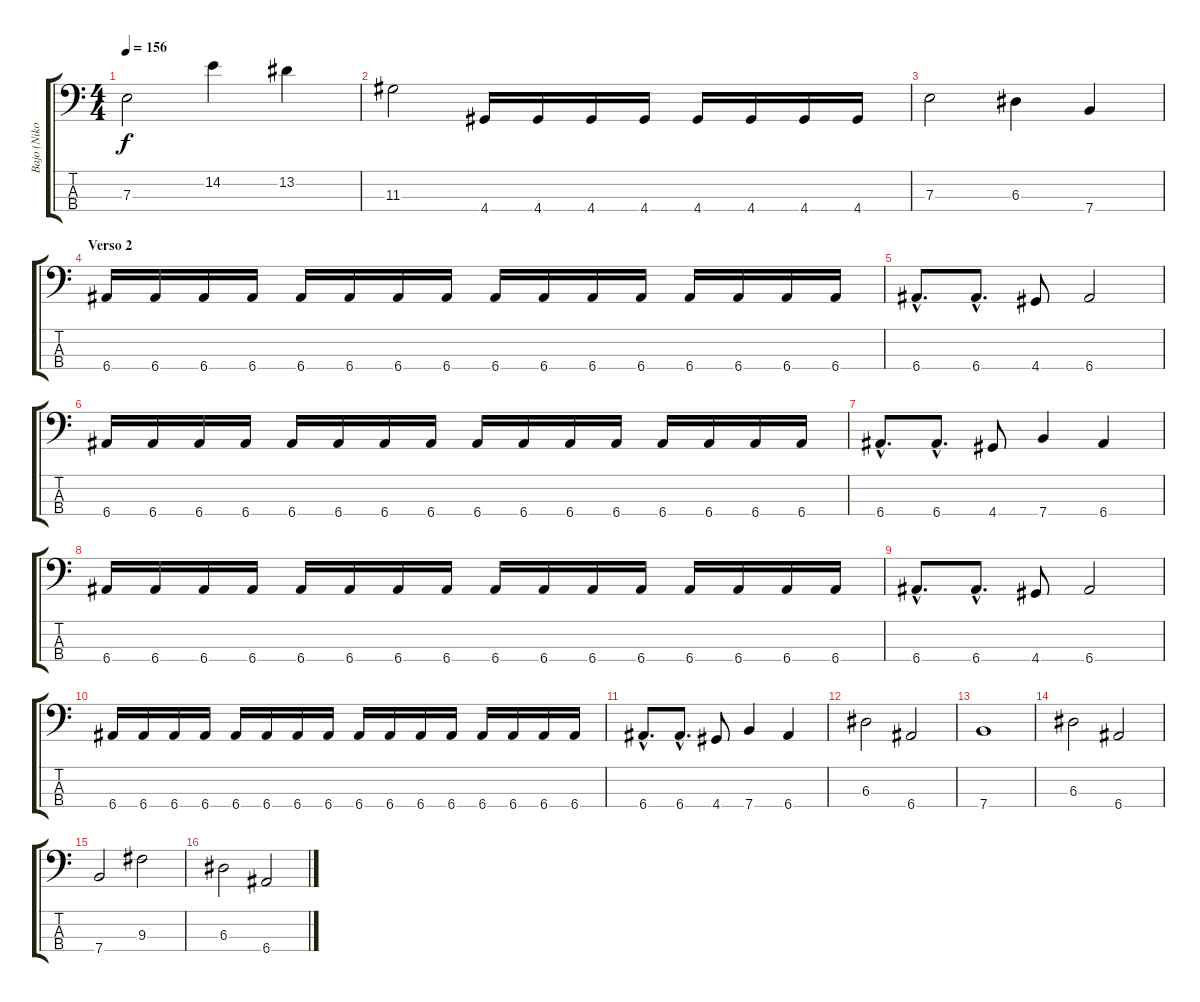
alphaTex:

\track ("Bajo (Niko)" "Bajo (Niko") {instrument electricbassfinger}
\staff {score tabs}
\tuning (G2 D2 A1 E1) {hide}
\ts (4 4)
\tempo 156
\clef f4
\ks c
7.3.2{dy f} 14.2.4 13.2.4 |
11.3.2 4.4.16 4.4.16 4.4.16 4.4.16 4.4.16 4.4.16 4.4.16 4.4.16 |
7.3.2 6.3.4 7.4.4 |
\section ("" "Verso 2")
6.4.16 6.4.16 6.4.16 6.4.16 6.4.16 6.4.16 6.4.16 6.4.16 6.4.16 6.4.16 6.4.16 6.4.16 6.4.16 6.4.16 6.4.16 6.4.16 |
6.4{hac}.8{d} 6.4{hac}.8{d} 4.4.8 6.4.2 |
6.4.16 6.4.16 6.4.16 6.4.16 6.4.16 6.4.16 6.4.16 6.4.16 6.4.16 6.4.16 6.4.16 6.4.16 6.4.16 6.4.16 6.4.16 6.4.16 |
6.4{hac}.8{d} 6.4{hac}.8{d} 4.4.8 7.4.4 6.4.4 |
6.4.16 6.4.16 6.4.16 6.4.16 6.4.16 6.4.16 6.4.16 6.4.16 6.4.16 6.4.16 6.4.16 6.4.16 6.4.16 6.4.16 6.4.16 6.4.16 |
6.4{hac}.8{d} 6.4{hac}.8{d} 4.4.8 6.4.2 |
6.4.16 6.4.16 6.4.16 6.4.16 6.4.16 6.4.16 6.4.16 6.4.16 6.4.16 6.4.16 6.4.16 6.4.16 6.4.16 6.4.16 6.4.16 6.4.16 |
6.4{hac}.8{d} 6.4{hac}.8{d} 4.4.8 7.4.4 6.4.4 |
6.3.2 6.4.2 |
7.4.1 |
6.3.2 6.4.2 |
7.4.2 9.3.2 |
6.3.2 6.4.2
